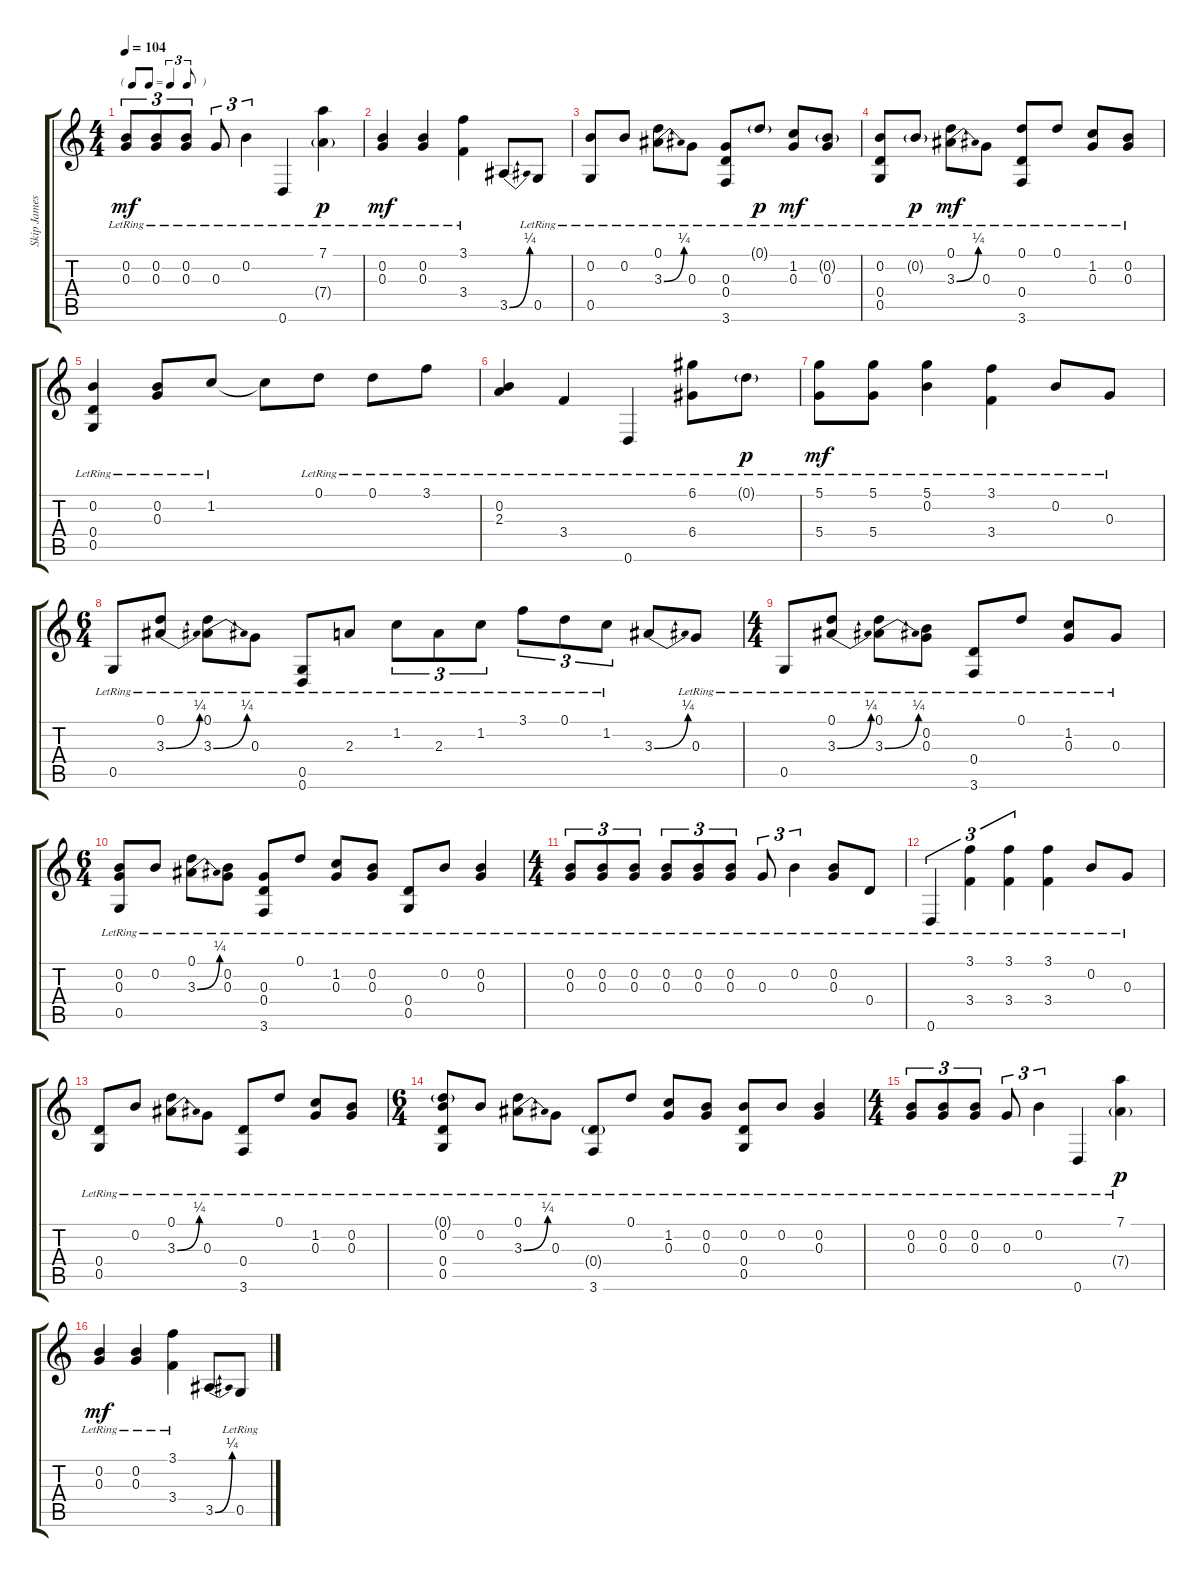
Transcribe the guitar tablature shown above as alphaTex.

\track ("Skip James" "Skip James") {instrument acousticguitarsteel}
\staff {score tabs}
\tuning (D4 B3 G3 D3 G2 D2) {hide}
\ts (4 4)
\tf triplet8th
\tempo 104
\clef g2
\ks c
(0.2{lr} 0.3{lr}).8{tu (3 2) dy mf} (0.2{lr} 0.3{lr}).8{tu (3 2)} (0.2{lr} 0.3{lr}).8{tu (3 2)} 0.3{lr}.8{tu (3 2)} 0.2{lr}.4{tu (3 2)} 0.6{lr}.4 (7.1{lr} 7.4{g lr}).4{dy p} |
(0.2{lr} 0.3{lr}).4{dy mf} (0.2{lr} 0.3{lr}).4 (3.1{lr} 3.4{lr}).4 3.5{be (bend 0 0 60 1)}.8 0.5{lr}.8 |
(0.2{lr} 0.5{lr}).8 0.2{lr}.8 (0.1{lr} 3.3{be (bend 0 0 60 1)}).8 0.3{lr}.8 (0.3{lr} 0.4{lr} 3.6{lr}).8 0.1{g lr}.8{dy p} (1.2{lr} 0.3{lr}).8{dy mf} (0.2{g lr} 0.3{lr}).8 |
(0.2{lr} 0.4{lr} 0.5{lr}).8 0.2{g lr}.8{dy p} (0.1{lr} 3.3{be (bend 0 0 60 1)}).8{dy mf} 0.3{lr}.8 (0.1{lr} 0.4{lr} 3.6{lr}).8 0.1{lr}.8 (1.2{lr} 0.3{lr}).8 (0.2{lr} 0.3{lr}).8 |
(0.2{lr} 0.4{lr} 0.5{lr}).4 (0.2{lr} 0.3{lr}).8 1.2{lr}.8 1.2{t}.8 0.1{lr}.8 0.1{lr}.8 3.1{lr}.8 |
(0.2{lr} 2.3{lr}).4 3.4{lr}.4 0.6{lr}.4 (6.1{lr} 6.4{lr}).8 0.1{g lr}.8{dy p} |
(5.1{lr} 5.4{lr}).8{dy mf} (5.1{lr} 5.4{lr}).8 (5.1{lr} 0.2{lr}).4 (3.1{lr} 3.4{lr}).4 0.2{lr}.8 0.3{lr}.8 |
\ts (6 4)
0.5{lr}.8 (0.1{lr} 3.3{be (bend 0 0 60 1)}).8 (0.1{lr} 3.3{be (bend 0 0 60 1)}).8 0.3{lr}.8 (0.5{lr} 0.6{lr}).8 2.3{lr}.8 1.2{lr}.8{tu (3 2)} 2.3{lr}.8{tu (3 2)} 1.2{lr}.8{tu (3 2)} 3.1{lr}.8{tu (3 2)} 0.1{lr}.8{tu (3 2)} 1.2{lr}.8{tu (3 2)} 3.3{be (bend 0 0 60 1)}.8 0.3{lr}.8 |
\ts (4 4)
0.5{lr}.8 (0.1{lr} 3.3{be (bend 0 0 60 1)}).8 (0.1{lr} 3.3{be (bend 0 0 60 1)}).8 (0.2{lr} 0.3{lr}).8 (0.4{lr} 3.6{lr}).8 0.1{lr}.8 (1.2{lr} 0.3{lr}).8 0.3{lr}.8 |
\ts (6 4)
(0.2{lr} 0.3{lr} 0.5{lr}).8 0.2{lr}.8 (0.1{lr} 3.3{be (bend 0 0 60 1)}).8 (0.2{lr} 0.3{lr}).8 (0.3{lr} 0.4{lr} 3.6{lr}).8 0.1{lr}.8 (1.2{lr} 0.3{lr}).8 (0.2{lr} 0.3{lr}).8 (0.4{lr} 0.5{lr}).8 0.2{lr}.8 (0.2{lr} 0.3{lr}).4 |
\ts (4 4)
\section ("" "")
(0.2{lr} 0.3{lr}).8{tu (3 2)} (0.2{lr} 0.3{lr}).8{tu (3 2)} (0.2{lr} 0.3{lr}).8{tu (3 2)} (0.2{lr} 0.3{lr}).8{tu (3 2)} (0.2{lr} 0.3{lr}).8{tu (3 2)} (0.2{lr} 0.3{lr}).8{tu (3 2)} 0.3{lr}.8{tu (3 2)} 0.2{lr}.4{tu (3 2)} (0.2{lr} 0.3{lr}).8 0.4{lr}.8 |
0.6{lr}.4{tu (3 2)} (3.1{lr} 3.4{lr}).4{tu (3 2)} (3.1{lr} 3.4{lr}).4{tu (3 2)} (3.1{lr} 3.4{lr}).4 0.2{lr}.8 0.3{lr}.8 |
(0.4{lr} 0.5{lr}).8 0.2{lr}.8 (0.1{lr} 3.3{be (bend 0 0 60 1)}).8 0.3{lr}.8 (0.4{lr} 3.6{lr}).8 0.1{lr}.8 (1.2{lr} 0.3{lr}).8 (0.2{lr} 0.3{lr}).8 |
\ts (6 4)
(0.1{g lr} 0.2{lr} 0.4{lr} 0.5{lr}).8 0.2{lr}.8 (0.1{lr} 3.3{be (bend 0 0 60 1)}).8 0.3{lr}.8 (0.4{g lr} 3.6{lr}).8 0.1{lr}.8 (1.2{lr} 0.3{lr}).8 (0.2{lr} 0.3{lr}).8 (0.2{lr} 0.4{lr} 0.5{lr}).8 0.2{lr}.8 (0.2{lr} 0.3{lr}).4 |
\ts (4 4)
(0.2{lr} 0.3{lr}).8{tu (3 2)} (0.2{lr} 0.3{lr}).8{tu (3 2)} (0.2{lr} 0.3{lr}).8{tu (3 2)} 0.3{lr}.8{tu (3 2)} 0.2{lr}.4{tu (3 2)} 0.6{lr}.4 (7.1{lr} 7.4{g lr}).4{dy p} |
(0.2{lr} 0.3{lr}).4{dy mf} (0.2{lr} 0.3{lr}).4 (3.1{lr} 3.4{lr}).4 3.5{be (bend 0 0 60 1)}.8 0.5{lr}.8
